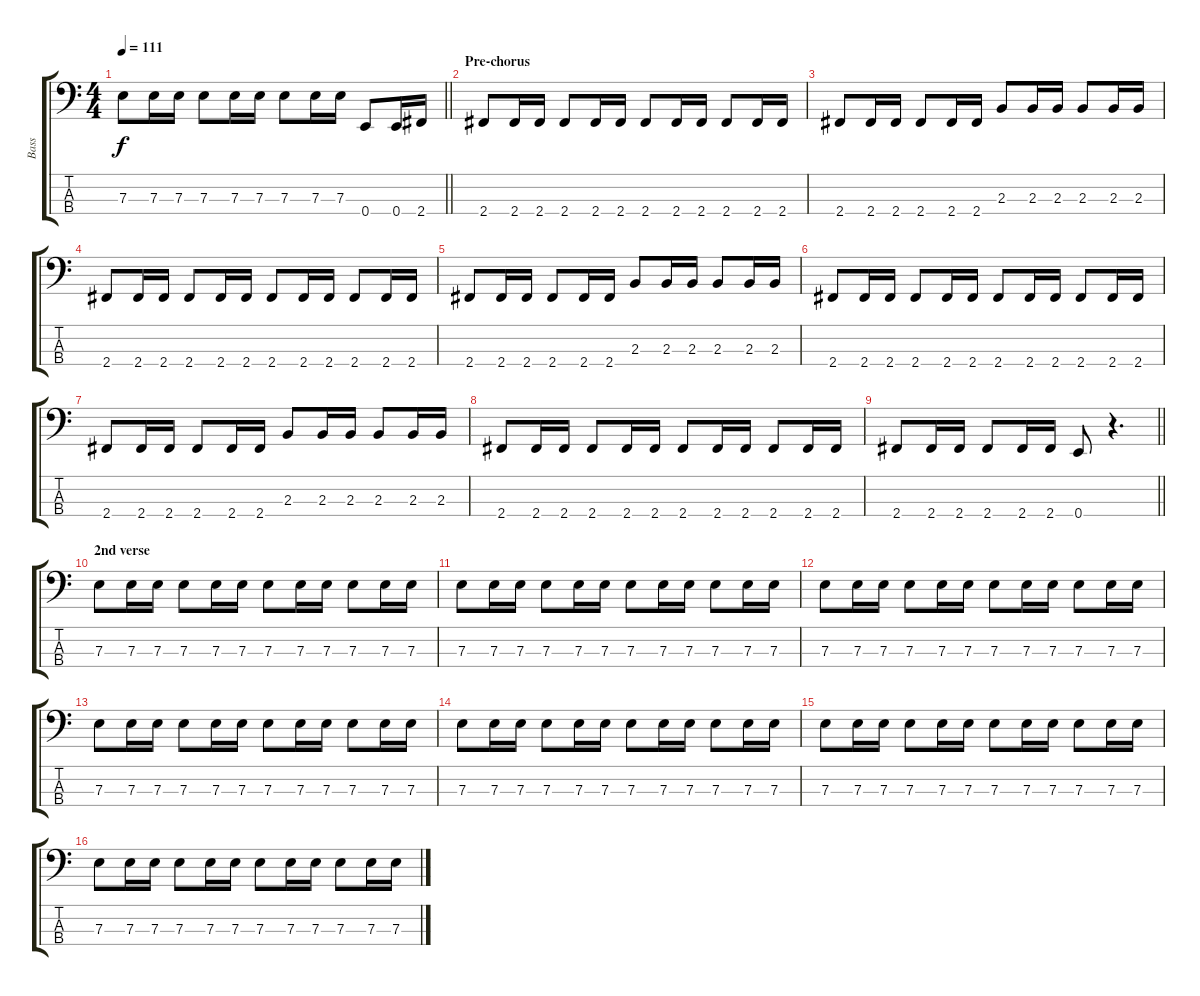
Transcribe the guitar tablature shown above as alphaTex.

\track ("Bass" "Bass") {instrument electricbassfinger}
\staff {score tabs}
\tuning (G2 D2 A1 E1) {hide}
\ts (4 4)
\tempo 111
\clef f4
\barLineRight lightlight
\ks c
7.3.8{dy f} 7.3.16 7.3.16 7.3.8 7.3.16 7.3.16 7.3.8 7.3.16 7.3.16 0.4.8 0.4.16 2.4.16 |
\section ("" "Pre-chorus")
2.4.8 2.4.16 2.4.16 2.4.8 2.4.16 2.4.16 2.4.8 2.4.16 2.4.16 2.4.8 2.4.16 2.4.16 |
2.4.8 2.4.16 2.4.16 2.4.8 2.4.16 2.4.16 2.3.8 2.3.16 2.3.16 2.3.8 2.3.16 2.3.16 |
2.4.8 2.4.16 2.4.16 2.4.8 2.4.16 2.4.16 2.4.8 2.4.16 2.4.16 2.4.8 2.4.16 2.4.16 |
2.4.8 2.4.16 2.4.16 2.4.8 2.4.16 2.4.16 2.3.8 2.3.16 2.3.16 2.3.8 2.3.16 2.3.16 |
2.4.8 2.4.16 2.4.16 2.4.8 2.4.16 2.4.16 2.4.8 2.4.16 2.4.16 2.4.8 2.4.16 2.4.16 |
2.4.8 2.4.16 2.4.16 2.4.8 2.4.16 2.4.16 2.3.8 2.3.16 2.3.16 2.3.8 2.3.16 2.3.16 |
2.4.8 2.4.16 2.4.16 2.4.8 2.4.16 2.4.16 2.4.8 2.4.16 2.4.16 2.4.8 2.4.16 2.4.16 |
\barLineRight lightlight
2.4.8 2.4.16 2.4.16 2.4.8 2.4.16 2.4.16 0.4.8 r.4{d} |
\section ("" "2nd verse")
7.3.8 7.3.16 7.3.16 7.3.8 7.3.16 7.3.16 7.3.8 7.3.16 7.3.16 7.3.8 7.3.16 7.3.16 |
7.3.8 7.3.16 7.3.16 7.3.8 7.3.16 7.3.16 7.3.8 7.3.16 7.3.16 7.3.8 7.3.16 7.3.16 |
7.3.8 7.3.16 7.3.16 7.3.8 7.3.16 7.3.16 7.3.8 7.3.16 7.3.16 7.3.8 7.3.16 7.3.16 |
7.3.8 7.3.16 7.3.16 7.3.8 7.3.16 7.3.16 7.3.8 7.3.16 7.3.16 7.3.8 7.3.16 7.3.16 |
7.3.8 7.3.16 7.3.16 7.3.8 7.3.16 7.3.16 7.3.8 7.3.16 7.3.16 7.3.8 7.3.16 7.3.16 |
7.3.8 7.3.16 7.3.16 7.3.8 7.3.16 7.3.16 7.3.8 7.3.16 7.3.16 7.3.8 7.3.16 7.3.16 |
7.3.8 7.3.16 7.3.16 7.3.8 7.3.16 7.3.16 7.3.8 7.3.16 7.3.16 7.3.8 7.3.16 7.3.16
